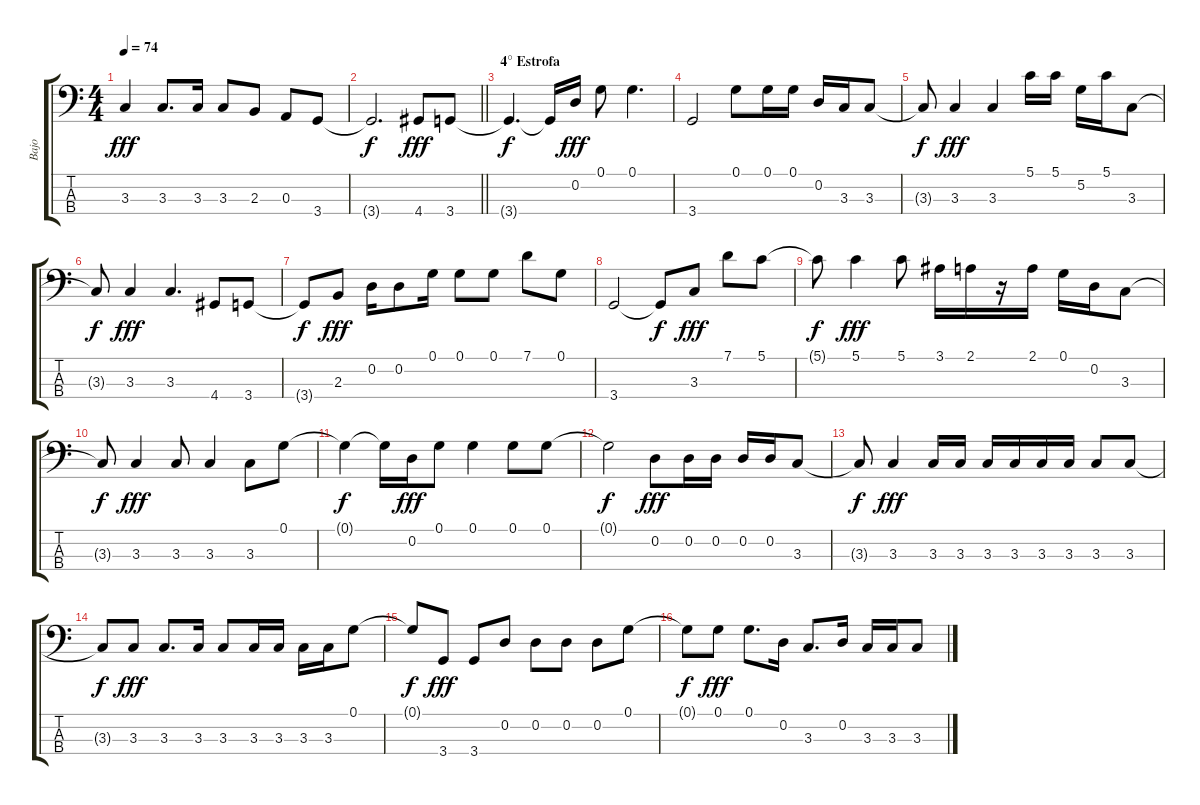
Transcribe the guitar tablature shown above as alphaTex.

\track ("Bajo" "Bajo") {instrument electricbassfinger}
\staff {score tabs}
\tuning (G2 D2 A1 E1) {hide}
\ts (4 4)
\tempo 74
\clef f4
\ks c
3.3.4{dy fff} 3.3.8{d} 3.3.16 3.3.8 2.3.8 0.3.8 3.4.8 |
\barLineRight lightlight
3.4{t}.2{d dy f} 4.4.8{dy fff} 3.4.8 |
\section ("" "4° Estrofa")
3.4{t}.4{d dy f} 3.4{t}.16 0.2.16{dy fff} 0.1.8 0.1.4{d} |
3.4.2 0.1.8 0.1.16 0.1.16 0.2.16 3.3.16 3.3.8 |
3.3{t}.8{dy f} 3.3.4{dy fff} 3.3.4 5.1.16 5.1.16 5.2.16 5.1.16 3.3.8 |
3.3{t}.8{dy f} 3.3.4{dy fff} 3.3.4{d} 4.4.8 3.4.8 |
3.4{t}.8{dy f} 2.3.8{dy fff} 0.2.16 0.2.8 0.1.16 0.1.8 0.1.8 7.1.8 0.1.8 |
3.4.2 3.4{t}.8{dy f} 3.3.8{dy fff} 7.1.8 5.1.8 |
5.1{t}.8{dy f} 5.1.4{dy fff} 5.1.8 3.1.16 2.1.16 r.16 2.1.16 0.1.16 0.2.16 3.3.8 |
3.3{t}.8{dy f} 3.3.4{dy fff} 3.3.8 3.3.4 3.3.8 0.1.8 |
0.1{t}.4{dy f} 0.1{t}.16 0.2.16{dy fff} 0.1.8 0.1.4 0.1.8 0.1.8 |
0.1{t}.2{dy f} 0.2.8{dy fff} 0.2.16 0.2.16 0.2.16 0.2.16 3.3.8 |
3.3{t}.8{dy f} 3.3.4{dy fff} 3.3.16 3.3.16 3.3.16 3.3.16 3.3.16 3.3.16 3.3.8 3.3.8 |
3.3{t}.8{dy f} 3.3.8{dy fff} 3.3.8{d} 3.3.16 3.3.8 3.3.16 3.3.16 3.3.16 3.3.16 0.1.8 |
0.1{t}.8{dy f} 3.4.8{dy fff} 3.4.8 0.2.8 0.2.8 0.2.8 0.2.8 0.1.8 |
0.1{t}.8{dy f} 0.1.8{dy fff} 0.1.8{d} 0.2.16 3.3.8{d} 0.2.16 3.3.16 3.3.16 3.3.8
